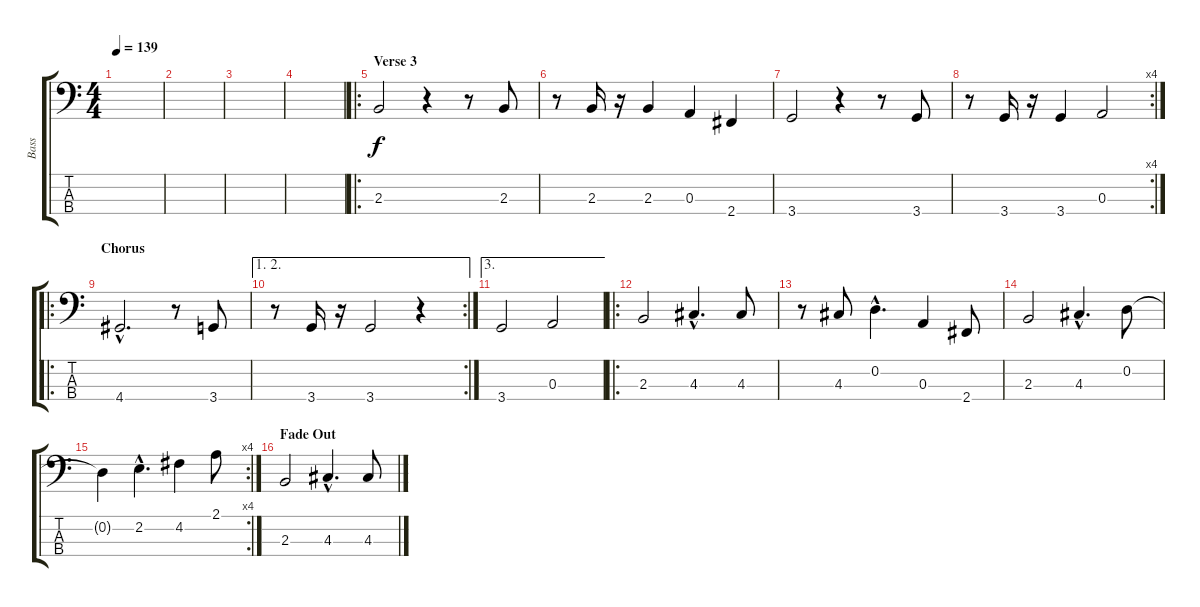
\track ("Bass" "Bass") {instrument electricbasspick}
\staff {score tabs}
\tuning (G2 D2 A1 E1) {hide}
\ts (4 4)
\tempo 139
\clef f4
\ks c
|
|
|
|
\ro
\section ("" "Verse 3")
2.3.2 r.4 r.8 2.3.8 |
r.8 2.3.16 r.16 2.3.4 0.3.4 2.4.4 |
3.4.2 r.4 r.8 3.4.8 |
\rc 4
r.8 3.4.16 r.16 3.4.4 0.3.2 |
\ro
\section ("" "Chorus")
4.4{hac}.2{d} r.8 3.4.8 |
\ae (1 2)
\rc 2
r.8 3.4.16 r.16 3.4.2 r.4 |
\ae 3
3.4.2 0.3.2 |
\ro
2.3.2 4.3{hac}.4{d} 4.3.8 |
r.8 4.3.8 0.2{hac}.4{d} 0.3.4 2.4.8 |
2.3.2 4.3{hac}.4{d} 0.2.8 |
\rc 4
0.2{t}.4 2.2{hac}.4{d} 4.2.4 2.1.8 |
\section ("" "Fade Out")
2.3.2{volume 11} 4.3{hac}.4{d} 4.3.8
